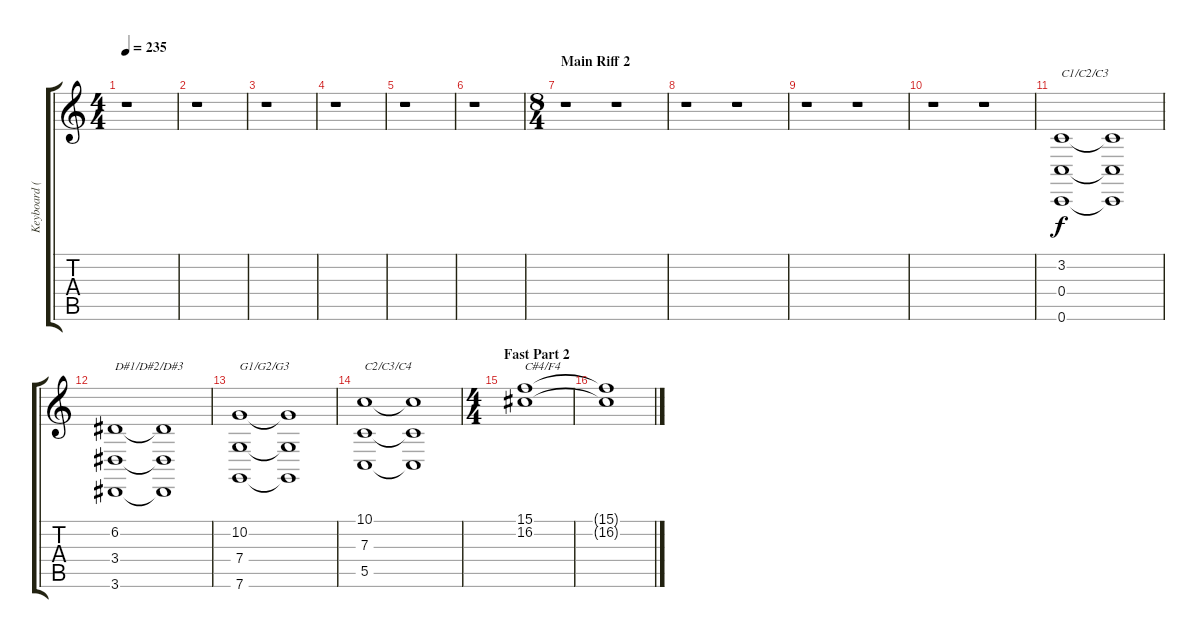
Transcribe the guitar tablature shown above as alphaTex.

\track ("Keyboard (Joe M.)" "Keyboard (") {instrument stringensemble1}
\staff {score tabs}
\tuning (D4 A3 F3 C3 G2 C2) {hide}
\ts (4 4)
\tempo 235
\clef g2
\ks c
r.1{dy f} |
r.1 |
r.1 |
r.1 |
r.1 |
r.1 |
\ts (8 4)
\section ("" "Main Riff 2")
r.1 r.1 |
r.1 r.1 |
r.1 r.1 |
r.1 r.1 |
(3.2 0.4 0.6).1{txt "C1/C2/C3"} (3.2{t} 0.4{t} 0.6{t}).1 |
(6.2 3.4 3.6).1{txt "D#1/D#2/D#3"} (6.2{t} 3.4{t} 3.6{t}).1 |
(10.2 7.4 7.6).1{txt "G1/G2/G3"} (10.2{t} 7.4{t} 7.6{t}).1 |
(10.1 7.3 5.5).1{txt "C2/C3/C4"} (10.1{t} 7.3{t} 5.5{t}).1 |
\ts (4 4)
\section ("" "Fast Part 2")
(15.1 16.2).1{txt "C#4/F4"} |
(15.1{t} 16.2{t}).1
